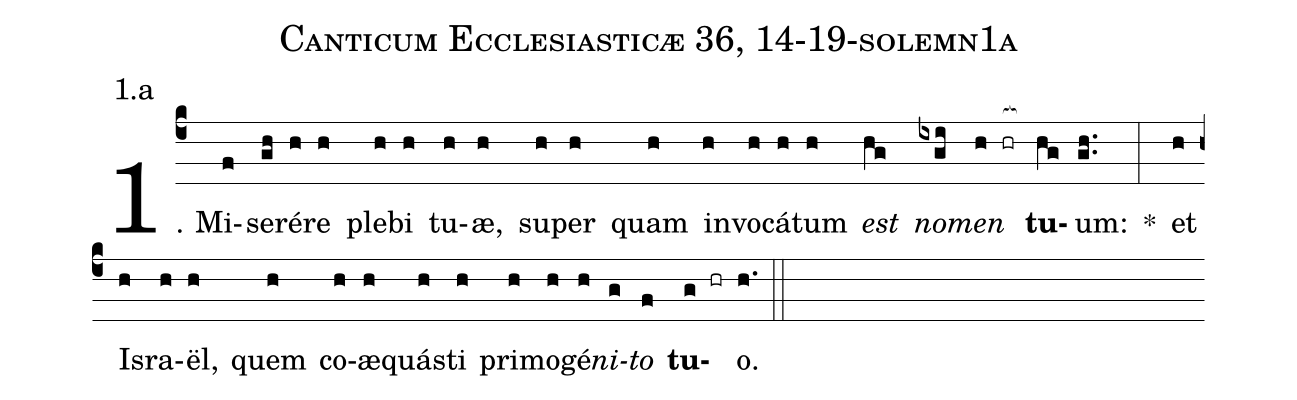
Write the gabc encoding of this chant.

name: Canticum Ecclesiasticæ 36, 14-19-solemn1a;
annotation: 1.a;
%%
(c4)1. Mi(f)se(gh)ré(h)re(h) ple(h)bi(h) tu(h)æ,(h) su(h)per(h) quam(h) in(h)vo(h)cá(h)tum(h) <i>est</i>(hg) <i>no</i>(ixgi)<i>men</i>(h hr[ocb:1{]) <b>tu</b>(hg[ocb:0}])um:(gh..) *(:) et(h) Is(h)ra(h)ël,(h) quem(h) co(h)æ(h)quás(h)ti(h) pri(h)mo(h)gé(h)<i>ni</i>(g)<i>to</i>(f) <b>tu</b>(g hr)o.(h.) (::)
